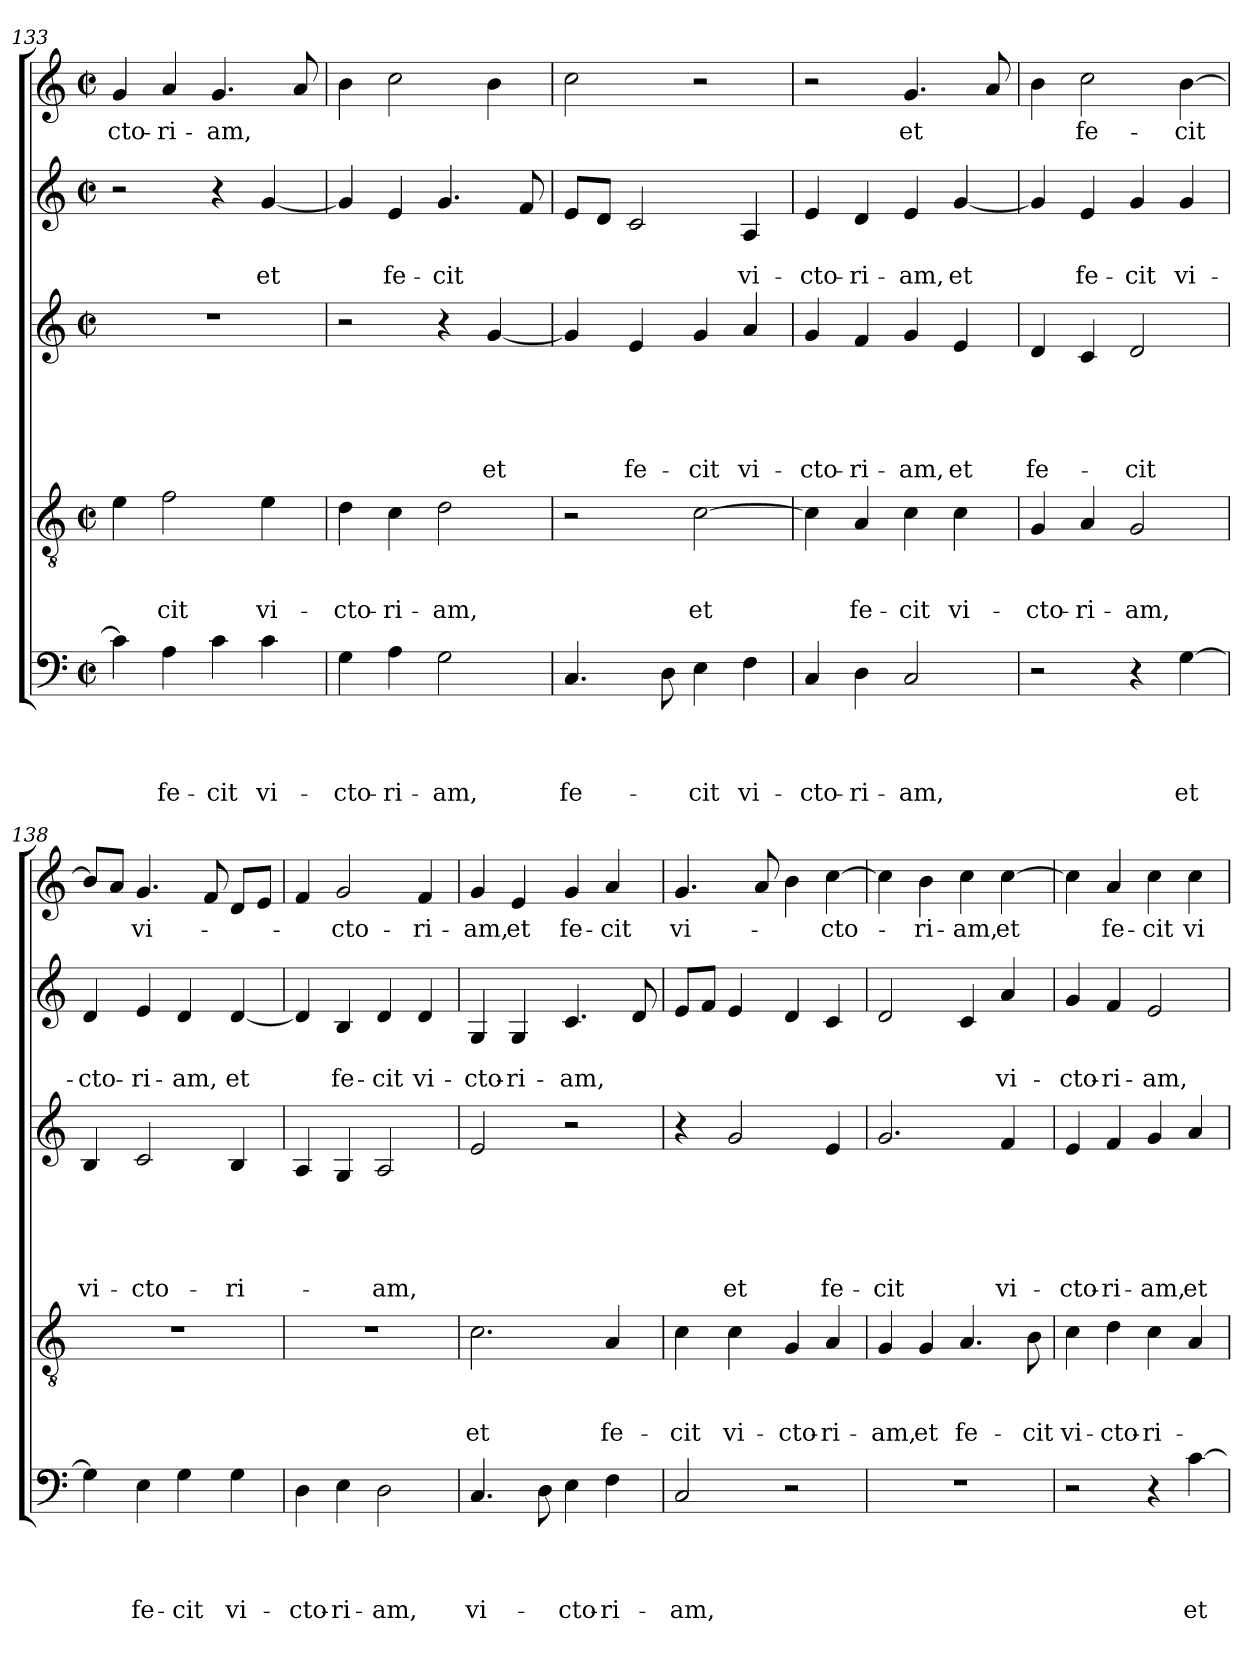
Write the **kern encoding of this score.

**kern	**text	**text	**text	**text	**kern	**text	**text	**text	**kern	**text	**text	**text	**text	**text	**kern	**text	**text	**kern	**text
*part5	*part5	*part5	*part5	*part5	*part4	*part4	*part4	*part4	*part3	*part3	*part3	*part3	*part3	*part3	*part2	*part2	*part2	*part1	*part1
*staff5	*staff5	*staff5	*staff5	*staff5	*staff4	*staff4	*staff4	*staff4	*staff3	*staff3	*staff3	*staff3	*staff3	*staff3	*staff2	*staff2	*staff2	*staff1	*staff1
*clefF4	*	*	*	*	*clefGv2	*	*	*	*clefG2	*	*	*	*	*	*clefG2	*	*	*clefG2	*
*k[]	*	*	*	*	*k[]	*	*	*	*k[]	*	*	*	*	*	*k[]	*	*	*k[]	*
*C:	*	*	*	*	*C:	*	*	*	*C:	*	*	*	*	*	*C:	*	*	*C:	*
*M2/2	*	*	*	*	*M2/2	*	*	*	*M2/2	*	*	*	*	*	*M2/2	*	*	*M2/2	*
*met(c|)	*	*	*	*	*met(c|)	*	*	*	*met(c|)	*	*	*	*	*	*met(c|)	*	*	*met(c|)	*
=133	=133	=133	=133	=133	=133	=133	=133	=133	=133	=133	=133	=133	=133	=133	=133	=133	=133	=133	=133
!	!	!	!	!	!	!	!	!	!	!	!	!	!	!	!	!	!	!	!LO:LY:b
4c\]	.	.	.	.	4e\	.	.	.	1r	.	.	.	.	.	2r	.	.	4g/	-cto-
!	!	!	!	!LO:LY:b	!	!	!	!LO:LY:b	!	!	!	!	!	!	!	!	!	!	!LO:LY:b
4A\	.	.	.	fe-	2f\	.	.	-cit	.	.	.	.	.	.	.	.	.	4a/	-ri-
!	!	!	!	!LO:LY:b	!	!	!	!	!	!	!	!	!	!	!	!	!	!	!LO:LY:b
4c\	.	.	.	-cit	.	.	.	.	.	.	.	.	.	.	4r	.	.	4.g/	-am,
!	!	!	!	!LO:LY:b	!	!	!	!LO:LY:b	!	!	!	!	!	!	!	!	!LO:LY:b	!	!
4c\	.	.	.	vi-	4e\	.	.	vi-	.	.	.	.	.	.	[4g/	.	et	.	.
.	.	.	.	.	.	.	.	.	.	.	.	.	.	.	.	.	.	8a/	.
=134	=134	=134	=134	=134	=134	=134	=134	=134	=134	=134	=134	=134	=134	=134	=134	=134	=134	=134	=134
!	!	!	!	!LO:LY:b	!	!	!	!LO:LY:b	!	!	!	!	!	!	!	!	!	!	!
4G\	.	.	.	-cto-	4d\	.	.	-cto-	2r	.	.	.	.	.	4g/]	.	.	4b\	.
!	!	!	!	!LO:LY:b	!	!	!	!LO:LY:b	!	!	!	!	!	!	!	!	!LO:LY:b	!	!
4A\	.	.	.	-ri-	4c\	.	.	-ri-	.	.	.	.	.	.	4e/	.	fe-	2cc\	.
!	!	!	!	!LO:LY:b	!	!	!	!LO:LY:b	!	!	!	!	!	!	!	!	!LO:LY:b	!	!
2G\	.	.	.	-am,	2d\	.	.	-am,	4r	.	.	.	.	.	4.g/	.	-cit	.	.
!	!	!	!	!	!	!	!	!	!	!	!	!	!	!LO:LY:b	!	!	!	!	!
.	.	.	.	.	.	.	.	.	[4g/	.	.	.	.	et	.	.	.	4b\	.
.	.	.	.	.	.	.	.	.	.	.	.	.	.	.	8f/	.	.	.	.
!!LO:LB:g=z
=135	=135	=135	=135	=135	=135	=135	=135	=135	=135	=135	=135	=135	=135	=135	=135	=135	=135	=135	=135
!	!	!	!	!LO:LY:b	!	!	!	!	!	!	!	!	!	!	!	!	!	!	!
4.C/	.	.	.	fe-	2r	.	.	.	4g/]	.	.	.	.	.	8e/L	.	.	2cc\	.
.	.	.	.	.	.	.	.	.	.	.	.	.	.	.	8d/J	.	.	.	.
!	!	!	!	!	!	!	!	!	!	!	!	!	!	!LO:LY:b	!	!	!	!	!
.	.	.	.	.	.	.	.	.	4e/	.	.	.	.	fe-	2c/	.	.	.	.
8D\	.	.	.	.	.	.	.	.	.	.	.	.	.	.	.	.	.	.	.
!	!	!	!	!LO:LY:b	!	!	!	!LO:LY:b	!	!	!	!	!	!LO:LY:b	!	!	!	!	!
4E\	.	.	.	-cit	[2c\	.	.	et	4g/	.	.	.	.	-cit	.	.	.	2r	.
!	!	!	!	!LO:LY:b	!	!	!	!	!	!	!	!	!	!LO:LY:b	!	!	!LO:LY:b	!	!
4F\	.	.	.	vi-	.	.	.	.	4a/	.	.	.	.	vi-	4A/	.	vi-	.	.
=136	=136	=136	=136	=136	=136	=136	=136	=136	=136	=136	=136	=136	=136	=136	=136	=136	=136	=136	=136
!	!	!	!	!LO:LY:b	!	!	!	!	!	!	!	!	!	!LO:LY:b	!	!	!LO:LY:b	!	!
4C/	.	.	.	-cto-	4c\]	.	.	.	4g/	.	.	.	.	-cto-	4e/	.	-cto-	2r	.
!	!	!	!	!LO:LY:b	!	!	!	!LO:LY:b	!	!	!	!	!	!LO:LY:b	!	!	!LO:LY:b	!	!
4D\	.	.	.	-ri-	4A/	.	.	fe-	4f/	.	.	.	.	-ri-	4d/	.	-ri-	.	.
!	!	!	!	!LO:LY:b	!	!	!	!LO:LY:b	!	!	!	!	!	!LO:LY:b	!	!	!LO:LY:b	!	!LO:LY:b
2C/	.	.	.	-am,	4c\	.	.	-cit	4g/	.	.	.	.	-am,	4e/	.	-am,	4.g/	et
!	!	!	!	!	!	!	!	!LO:LY:b	!	!	!	!	!	!LO:LY:b	!	!	!LO:LY:b	!	!
.	.	.	.	.	4c\	.	.	vi-	4e/	.	.	.	.	et	[4g/	.	et	.	.
.	.	.	.	.	.	.	.	.	.	.	.	.	.	.	.	.	.	8a/	.
=137	=137	=137	=137	=137	=137	=137	=137	=137	=137	=137	=137	=137	=137	=137	=137	=137	=137	=137	=137
!	!	!	!	!	!	!	!	!LO:LY:b	!	!	!	!	!	!LO:LY:b	!	!	!	!	!
2r	.	.	.	.	4G/	.	.	-cto-	4d/	.	.	.	.	fe-	4g/]	.	.	4b\	.
!	!	!	!	!	!	!	!	!LO:LY:b	!	!	!	!	!	!	!	!	!LO:LY:b	!	!LO:LY:b
.	.	.	.	.	4A/	.	.	-ri-	4c/	.	.	.	.	.	4e/	.	fe-	2cc\	fe-
!	!	!	!	!	!	!	!	!LO:LY:b	!	!	!	!	!	!LO:LY:b	!	!	!LO:LY:b	!	!
4r	.	.	.	.	2G/	.	.	-am,	2d/	.	.	.	.	-cit	4g/	.	-cit	.	.
!	!	!	!	!LO:LY:b	!	!	!	!	!	!	!	!	!	!	!	!	!LO:LY:b	!	!LO:LY:b
[4G\	.	.	.	et	.	.	.	.	.	.	.	.	.	.	4g/	.	vi-	[4b\	-cit
=138	=138	=138	=138	=138	=138	=138	=138	=138	=138	=138	=138	=138	=138	=138	=138	=138	=138	=138	=138
!	!	!	!	!	!	!	!	!	!	!	!	!	!	!LO:LY:b	!	!	!LO:LY:b	!	!
4G\]	.	.	.	.	1r	.	.	.	4B/	.	.	.	.	vi-	4d/	.	-cto-	8b/L]	.
.	.	.	.	.	.	.	.	.	.	.	.	.	.	.	.	.	.	8a/J	.
!	!	!	!	!LO:LY:b	!	!	!	!	!	!	!	!	!	!LO:LY:b	!	!	!LO:LY:b	!	!LO:LY:b
4E\	.	.	.	fe-	.	.	.	.	2c/	.	.	.	.	-cto-	4e/	.	-ri-	4.g/	vi-
!	!	!	!	!LO:LY:b	!	!	!	!	!	!	!	!	!	!	!	!	!LO:LY:b	!	!
4G\	.	.	.	-cit	.	.	.	.	.	.	.	.	.	.	4d/	.	-am,	.	.
.	.	.	.	.	.	.	.	.	.	.	.	.	.	.	.	.	.	8f/	.
!	!	!	!	!LO:LY:b	!	!	!	!	!	!	!	!	!	!LO:LY:b	!	!	!LO:LY:b	!	!
4G\	.	.	.	vi-	.	.	.	.	4B/	.	.	.	.	-ri-	[4d/	.	et	8d/L	.
.	.	.	.	.	.	.	.	.	.	.	.	.	.	.	.	.	.	8e/J	.
=139	=139	=139	=139	=139	=139	=139	=139	=139	=139	=139	=139	=139	=139	=139	=139	=139	=139	=139	=139
!	!	!	!	!LO:LY:b	!	!	!	!	!	!	!	!	!	!	!	!	!	!	!
4D\	.	.	.	-cto-	1r	.	.	.	4A/	.	.	.	.	.	4d/]	.	.	4f/	.
!	!	!	!	!LO:LY:b	!	!	!	!	!	!	!	!	!	!	!	!	!LO:LY:b	!	!LO:LY:b
4E\	.	.	.	-ri-	.	.	.	.	4G/	.	.	.	.	.	4B/	.	fe-	2g/	-cto-
!	!	!	!	!LO:LY:b	!	!	!	!	!	!	!	!	!	!LO:LY:b	!	!	!LO:LY:b	!	!
2D\	.	.	.	-am,	.	.	.	.	2A/	.	.	.	.	-am,	4d/	.	-cit	.	.
!	!	!	!	!	!	!	!	!	!	!	!	!	!	!	!	!	!LO:LY:b	!	!LO:LY:b
.	.	.	.	.	.	.	.	.	.	.	.	.	.	.	4d/	.	vi-	4f/	-ri-
=140	=140	=140	=140	=140	=140	=140	=140	=140	=140	=140	=140	=140	=140	=140	=140	=140	=140	=140	=140
!	!	!	!	!LO:LY:b	!	!	!	!LO:LY:b	!	!	!	!	!	!	!	!	!LO:LY:b	!	!LO:LY:b
4.C/	.	.	.	vi-	2.c\	.	.	et	2e/	.	.	.	.	.	4G/	.	-cto-	4g/	-am,
!	!	!	!	!	!	!	!	!	!	!	!	!	!	!	!	!	!LO:LY:b	!	!LO:LY:b
.	.	.	.	.	.	.	.	.	.	.	.	.	.	.	4G/	.	-ri-	4e/	et
8D\	.	.	.	.	.	.	.	.	.	.	.	.	.	.	.	.	.	.	.
!	!	!	!	!LO:LY:b	!	!	!	!	!	!	!	!	!	!	!	!	!LO:LY:b	!	!LO:LY:b
4E\	.	.	.	-cto-	.	.	.	.	2r	.	.	.	.	.	4.c/	.	-am,	4g/	fe-
!	!	!	!	!LO:LY:b	!	!	!	!LO:LY:b	!	!	!	!	!	!	!	!	!	!	!LO:LY:b
4F\	.	.	.	-ri-	4A/	.	.	fe-	.	.	.	.	.	.	.	.	.	4a/	-cit
.	.	.	.	.	.	.	.	.	.	.	.	.	.	.	8d/	.	.	.	.
=141	=141	=141	=141	=141	=141	=141	=141	=141	=141	=141	=141	=141	=141	=141	=141	=141	=141	=141	=141
!	!	!	!	!LO:LY:b	!	!	!	!LO:LY:b	!	!	!	!	!	!	!	!	!	!	!LO:LY:b
2C/	.	.	.	-am,	4c\	.	.	-cit	4r	.	.	.	.	.	8e/L	.	.	4.g/	vi-
.	.	.	.	.	.	.	.	.	.	.	.	.	.	.	8f/J	.	.	.	.
!	!	!	!	!	!	!	!	!LO:LY:b	!	!	!	!	!	!LO:LY:b	!	!	!	!	!
.	.	.	.	.	4c\	.	.	vi-	2g/	.	.	.	.	et	4e/	.	.	.	.
.	.	.	.	.	.	.	.	.	.	.	.	.	.	.	.	.	.	8a/	.
!	!	!	!	!	!	!	!	!LO:LY:b	!	!	!	!	!	!	!	!	!	!	!
2r	.	.	.	.	4G/	.	.	-cto-	.	.	.	.	.	.	4d/	.	.	4b\	.
!	!	!	!	!	!	!	!	!LO:LY:b	!	!	!	!	!	!LO:LY:b	!	!	!	!	!LO:LY:b
.	.	.	.	.	4A/	.	.	-ri-	4e/	.	.	.	.	fe-	4c/	.	.	[4cc\	-cto-
!!LO:LB:g=z
=142	=142	=142	=142	=142	=142	=142	=142	=142	=142	=142	=142	=142	=142	=142	=142	=142	=142	=142	=142
!	!	!	!	!	!	!	!	!LO:LY:b	!	!	!	!	!	!LO:LY:b	!	!	!	!	!
1r	.	.	.	.	4G/	.	.	-am,	2.g/	.	.	.	.	-cit	2d/	.	.	4cc\]	.
!	!	!	!	!	!	!	!	!LO:LY:b	!	!	!	!	!	!	!	!	!	!	!LO:LY:b
.	.	.	.	.	4G/	.	.	et	.	.	.	.	.	.	.	.	.	4b\	-ri-
!	!	!	!	!	!	!	!	!LO:LY:b	!	!	!	!	!	!	!	!	!	!	!LO:LY:b
.	.	.	.	.	4.A/	.	.	fe-	.	.	.	.	.	.	4c/	.	.	4cc\	-am,
!	!	!	!	!	!	!	!	!	!	!	!	!	!	!LO:LY:b	!	!	!LO:LY:b	!	!LO:LY:b
.	.	.	.	.	.	.	.	.	4f/	.	.	.	.	vi-	4a/	.	vi-	[4cc\	et
!	!	!	!	!	!	!	!	!LO:LY:b	!	!	!	!	!	!	!	!	!	!	!
.	.	.	.	.	8B\	.	.	-cit	.	.	.	.	.	.	.	.	.	.	.
=143	=143	=143	=143	=143	=143	=143	=143	=143	=143	=143	=143	=143	=143	=143	=143	=143	=143	=143	=143
!	!	!	!	!	!	!	!	!LO:LY:b	!	!	!	!	!	!LO:LY:b	!	!	!LO:LY:b	!	!
2r	.	.	.	.	4c\	.	.	vi-	4e/	.	.	.	.	-cto-	4g/	.	-cto-	4cc\]	.
!	!	!	!	!	!	!	!	!LO:LY:b	!	!	!	!	!	!LO:LY:b	!	!	!LO:LY:b	!	!LO:LY:b
.	.	.	.	.	4d\	.	.	-cto-	4f/	.	.	.	.	-ri-	4f/	.	-ri-	4a/	fe-
!	!	!	!	!	!	!	!	!LO:LY:b	!	!	!	!	!	!LO:LY:b	!	!	!LO:LY:b	!	!LO:LY:b
4r	.	.	.	.	4c\	.	.	-ri-	4g/	.	.	.	.	-am,	2e/	.	-am,	4cc\	-cit
!	!	!	!	!LO:LY:b	!	!	!	!	!	!	!	!	!	!LO:LY:b	!	!	!	!	!LO:LY:b
[4c\	.	.	.	et	4A/	.	.	.	4a/	.	.	.	.	et	.	.	.	4cc\	vi-
=	=	=	=	=	=	=	=	=	=	=	=	=	=	=	=	=	=	=	=
*-	*-	*-	*-	*-	*-	*-	*-	*-	*-	*-	*-	*-	*-	*-	*-	*-	*-	*-	*-
